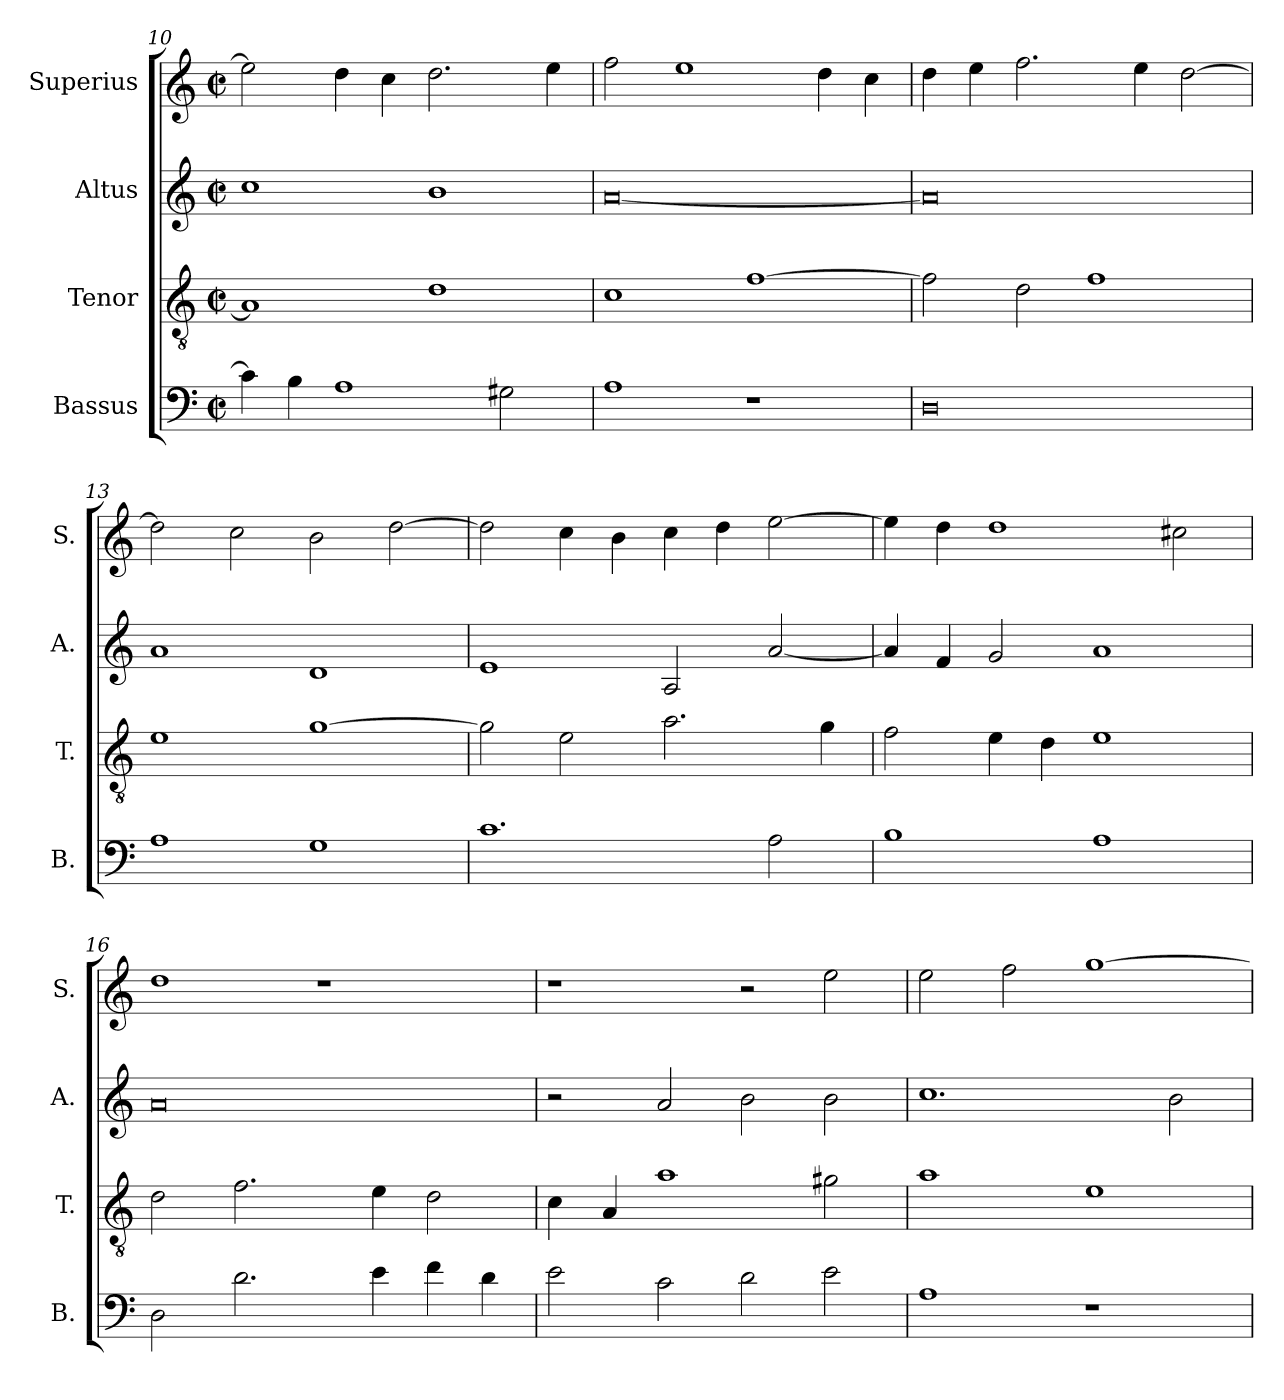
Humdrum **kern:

**kern	**kern	**kern	**kern
*part4	*part3	*part2	*part1
*staff4	*staff3	*staff2	*staff1
*I"Bassus	*I"Tenor	*I"Altus	*I"Superius
*I'B.	*I'T.	*I'A.	*I'S.
*clefF4	*clefGv2	*clefG2	*clefG2
*	*ITrd7c12	*	*
*k[]	*k[]	*k[]	*k[]
*C:	*C:	*C:	*C:
*M2/2	*M2/2	*M2/2	*M2/2
*met(c|)	*met(c|)	*met(c|)	*met(c|)
=10	=10	=10	=10
4ci\]	1AAi]	1cci	2eei\]
4Bi\	.	.	.
1Ai	.	.	4ddi\
.	.	.	4cci\
.	1Di	1bi	2.ddi\
2G#Xi\	.	.	.
.	.	.	4eei\
=11	=11	=11	=11
1Ai	1Ci	[<0ai	2ffi\
.	.	.	1eei
1r	[>1Fi	.	.
.	.	.	4ddi\
.	.	.	4cci\
!!LO:PB:g=z
=12	=12	=12	=12
0Di	2Fi\]	0ai]	4ddi\
.	.	.	4eei\
.	2Di\	.	2.ffi\
.	1Fi	.	.
.	.	.	4eei\
.	.	.	[>2ddi\
=13	=13	=13	=13
1Ai	1Ei	1ai	2ddi\]
.	.	.	2cci\
1Gi	[>1Gi	1di	2bi\
.	.	.	[>2ddi\
=14	=14	=14	=14
1.ci	2Gi\]	1ei	2ddi\]
.	2Ei\	.	4cci\
.	.	.	4bi\
.	2.Ai\	2Ai/	4cci\
.	.	.	4ddi\
2Ai\	.	[<2ai/	[>2eei\
.	4Gi\	.	.
=15	=15	=15	=15
1Bi	2Fi\	4ai/]	4eei\]
.	.	4fi/	4ddi\
.	4Ei\	2gi/	1ddi
.	4Di\	.	.
1Ai	1Ei	1ai	.
.	.	.	2cc#Xi\
=16	=16	=16	=16
2Di\	2Di\	0ai	1ddi
2.di\	2.Fi\	.	.
.	.	.	1r
4ei\	4Ei\	.	.
4fi\	2Di\	.	.
4di\	.	.	.
!!LO:LB:g=z
=17	=17	=17	=17
2ei\	4Ci\	2r	1r
.	4AAi/	.	.
2ci\	1Ai	2ai/	.
2di\	.	2bi\	2r
2ei\	2G#Xi\	2bi\	2eei\
=18	=18	=18	=18
1Ai	1Ai	1.cci	2eei\
.	.	.	2ffi\
1r	1Ei	.	[>1ggi
.	.	2bi\	.
=	=	=	=
*-	*-	*-	*-
